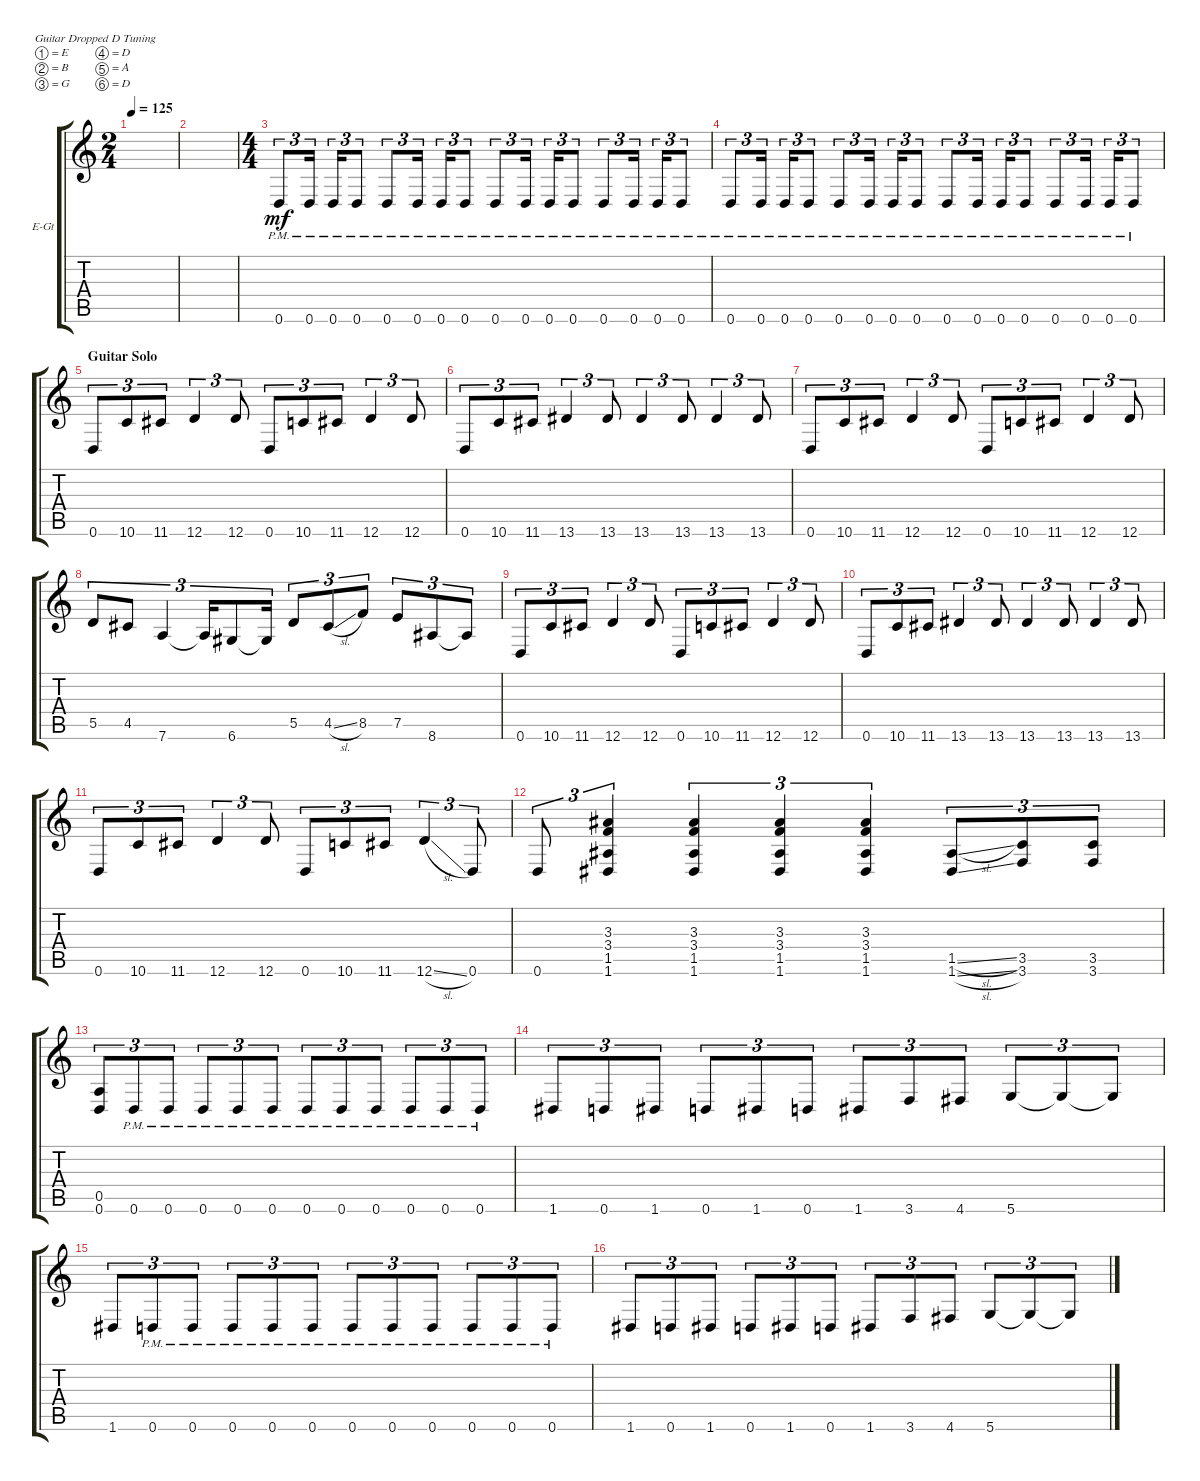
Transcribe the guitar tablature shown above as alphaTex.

\defaultSystemsLayout 4
\bracketExtendMode groupsimilarinstruments
\firstSystemTrackNameOrientation horizontal
\otherSystemsTrackNameOrientation horizontal
\track ("Rythem 2" "E-Gt") {instrument distortionguitar}
\staff {score tabs}
\tuning (E4 B3 G3 D3 A2 D2)
\ts (2 4)
\tempo 125
\clef g2
\scale
0.333333
\ks c
|
\scale
0.256303 |
\ts (4 4)
\scale
0.487395 0.6{pm}.8{tu (3 2) dy mf} 0.6{pm}.16{tu (3 2)} 0.6{pm}.16{tu (3 2)} 0.6{pm}.8{tu (3 2)} 0.6{pm}.8{tu (3 2)} 0.6{pm}.16{tu (3 2)} 0.6{pm}.16{tu (3 2)} 0.6{pm}.8{tu (3 2)} 0.6{pm}.8{tu (3 2)} 0.6{pm}.16{tu (3 2)} 0.6{pm}.16{tu (3 2)} 0.6{pm}.8{tu (3 2)} 0.6{pm}.8{tu (3 2)} 0.6{pm}.16{tu (3 2)} 0.6{pm}.16{tu (3 2)} 0.6{pm}.8{tu (3 2)} |
\scale
0.256303 0.6{pm}.8{tu (3 2)} 0.6{pm}.16{tu (3 2)} 0.6{pm}.16{tu (3 2)} 0.6{pm}.8{tu (3 2)} 0.6{pm}.8{tu (3 2)} 0.6{pm}.16{tu (3 2)} 0.6{pm}.16{tu (3 2)} 0.6{pm}.8{tu (3 2)} 0.6{pm}.8{tu (3 2)} 0.6{pm}.16{tu (3 2)} 0.6{pm}.16{tu (3 2)} 0.6{pm}.8{tu (3 2)} 0.6{pm}.8{tu (3 2)} 0.6{pm}.16{tu (3 2)} 0.6{pm}.16{tu (3 2)} 0.6{pm}.8{tu (3 2)} |
\section ("" "Guitar Solo")
\scale
0.333333 0.6.8{tu (3 2)} 10.6.8{tu (3 2)} 11.6.8{tu (3 2)} 12.6.4{tu (3 2)} 12.6.8{tu (3 2)} 0.6.8{tu (3 2)} 10.6.8{tu (3 2)} 11.6.8{tu (3 2)} 12.6.4{tu (3 2)} 12.6.8{tu (3 2)} |
\scale
0.333333 0.6.8{tu (3 2)} 10.6.8{tu (3 2)} 11.6.8{tu (3 2)} 13.6.4{tu (3 2)} 13.6.8{tu (3 2)} 13.6.4{tu (3 2)} 13.6.8{tu (3 2)} 13.6.4{tu (3 2)} 13.6.8{tu (3 2)} |
\scale
0.333333 0.6.8{tu (3 2)} 10.6.8{tu (3 2)} 11.6.8{tu (3 2)} 12.6.4{tu (3 2)} 12.6.8{tu (3 2)} 0.6.8{tu (3 2)} 10.6.8{tu (3 2)} 11.6.8{tu (3 2)} 12.6.4{tu (3 2)} 12.6.8{tu (3 2)} |
\scale
0.333333 5.5.8{tu (3 2)} 4.5.8{tu (3 2)} 7.6.4{tu (3 2)} 7.6{t}.16{tu (3 2)} 6.6.8{tu (3 2)} 6.6{t}.16{tu (3 2)} 5.5.8{tu (3 2)} 4.5{sl}.8{tu (3 2)} 8.5.8{tu (3 2)} 7.5.8{tu (3 2)} 8.6.8{tu (3 2)} 8.6{t}.8{tu (3 2)} |
\scale
0.333333 0.6.8{tu (3 2)} 10.6.8{tu (3 2)} 11.6.8{tu (3 2)} 12.6.4{tu (3 2)} 12.6.8{tu (3 2)} 0.6.8{tu (3 2)} 10.6.8{tu (3 2)} 11.6.8{tu (3 2)} 12.6.4{tu (3 2)} 12.6.8{tu (3 2)} |
\scale
0.333333 0.6.8{tu (3 2)} 10.6.8{tu (3 2)} 11.6.8{tu (3 2)} 13.6.4{tu (3 2)} 13.6.8{tu (3 2)} 13.6.4{tu (3 2)} 13.6.8{tu (3 2)} 13.6.4{tu (3 2)} 13.6.8{tu (3 2)} |
\scale
0.333333 0.6.8{tu (3 2)} 10.6.8{tu (3 2)} 11.6.8{tu (3 2)} 12.6.4{tu (3 2)} 12.6.8{tu (3 2)} 0.6.8{tu (3 2)} 10.6.8{tu (3 2)} 11.6.8{tu (3 2)} 12.6{sl}.4{tu (3 2)} 0.6.8{tu (3 2)} |
\scale
0.333333 0.6.8{tu (3 2)} (1.6 1.5 3.4 3.3).4{tu (3 2)} (1.6 1.5 3.4 3.3).4{tu (3 2)} (1.6 1.5 3.3 3.4).4{tu (3 2)} (1.6 1.5 3.4 3.3).4{tu (3 2)} (1.6{sl} 1.5{sl}).8{tu (3 2)} (3.6 3.5).8{tu (3 2)} (3.5 3.6).8{tu (3 2)} |
\scale
0.333333 (0.6 0.5).8{tu (3 2)} 0.6{pm}.8{tu (3 2)} 0.6{pm}.8{tu (3 2)} 0.6{pm}.8{tu (3 2)} 0.6{pm}.8{tu (3 2)} 0.6{pm}.8{tu (3 2)} 0.6{pm}.8{tu (3 2)} 0.6{pm}.8{tu (3 2)} 0.6{pm}.8{tu (3 2)} 0.6{pm}.8{tu (3 2)} 0.6{pm}.8{tu (3 2)} 0.6{pm}.8{tu (3 2)} |
\scale
0.333333 1.6.8{tu (3 2)} 0.6.8{tu (3 2)} 1.6.8{tu (3 2)} 0.6.8{tu (3 2)} 1.6.8{tu (3 2)} 0.6.8{tu (3 2)} 1.6.8{tu (3 2)} 3.6.8{tu (3 2)} 4.6.8{tu (3 2)} 5.6.8{tu (3 2)} 5.6{t}.8{tu (3 2)} 5.6{t}.8{tu (3 2)} |
\scale
0.333333 1.6.8{tu (3 2)} 0.6{pm}.8{tu (3 2)} 0.6{pm}.8{tu (3 2)} 0.6{pm}.8{tu (3 2)} 0.6{pm}.8{tu (3 2)} 0.6{pm}.8{tu (3 2)} 0.6{pm}.8{tu (3 2)} 0.6{pm}.8{tu (3 2)} 0.6{pm}.8{tu (3 2)} 0.6{pm}.8{tu (3 2)} 0.6{pm}.8{tu (3 2)} 0.6{pm}.8{tu (3 2)} |
\scale
0.333333 1.6.8{tu (3 2)} 0.6.8{tu (3 2)} 1.6.8{tu (3 2)} 0.6.8{tu (3 2)} 1.6.8{tu (3 2)} 0.6.8{tu (3 2)} 1.6.8{tu (3 2)} 3.6.8{tu (3 2)} 4.6.8{tu (3 2)} 5.6.8{tu (3 2)} 5.6{t}.8{tu (3 2)} 5.6{t}.8{tu (3 2)}
